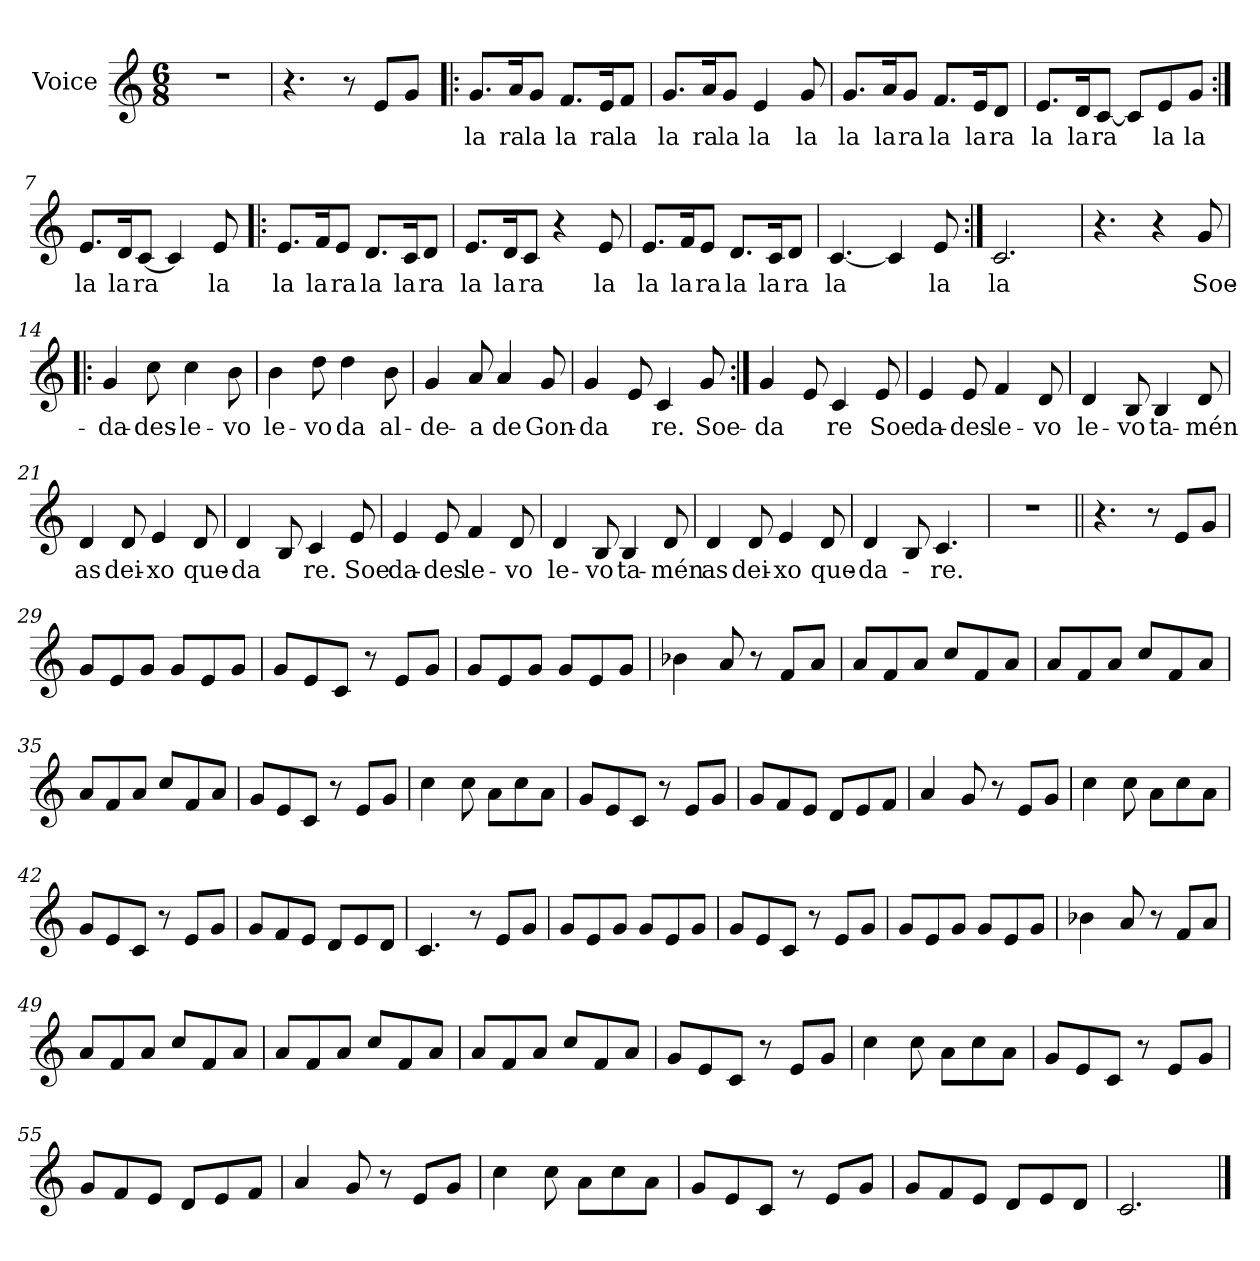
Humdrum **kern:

**kern	**text
*part1	*part1
*staff1	*staff1
*I"Voice	*
*I'V.	*
*clefG2	*
*k[]	*
*M6/8	*
*MM120	*
=1	=1
2.r	.
=2	=2
4.r	.
8r	.
8e/L	.
8g/J	.
=3!|:	=3!|:
!	!LO:LY:b
8.g/L	la
!	!LO:LY:b
16a/K	ra
!	!LO:LY:b
8g/J	la
!	!LO:LY:b
8.f/L	la
!	!LO:LY:b
16e/K	ra
!	!LO:LY:b
8f/J	la
=4	=4
!	!LO:LY:b
8.g/L	la
!	!LO:LY:b
16a/K	ra
!	!LO:LY:b
8g/J	la
!	!LO:LY:b
4e/	la
!	!LO:LY:b
8g/	la
=5	=5
!	!LO:LY:b
8.g/L	la
!	!LO:LY:b
16a/K	la
!	!LO:LY:b
8g/J	ra
!	!LO:LY:b
8.f/L	la
!	!LO:LY:b
16e/K	la
!	!LO:LY:b
8d/J	ra
=6	=6
!	!LO:LY:b
8.e/L	la
!	!LO:LY:b
16d/K	la
!	!LO:LY:b
[8c/J	ra
8c/L]	.
!	!LO:LY:b
8e/	la
!	!LO:LY:b
8g/J	la
=7:|!	=7:|!
!	!LO:LY:b
8.e/L	la
!	!LO:LY:b
16d/K	la
!	!LO:LY:b
[8c/J	ra
4c/]	.
!	!LO:LY:b
8e/	la
!!LO:LB:g=z
=8!|:	=8!|:
!	!LO:LY:b
8.e/L	la
!	!LO:LY:b
16f/K	la
!	!LO:LY:b
8e/J	ra
!	!LO:LY:b
8.d/L	la
!	!LO:LY:b
16c/K	la
!	!LO:LY:b
8d/J	ra
=9	=9
!	!LO:LY:b
8.e/L	la
!	!LO:LY:b
16d/K	la
!	!LO:LY:b
8c/J	ra
4r	.
!	!LO:LY:b
8e/	la
=10	=10
!	!LO:LY:b
8.e/L	la
!	!LO:LY:b
16f/K	la
!	!LO:LY:b
8e/J	ra
!	!LO:LY:b
8.d/L	la
!	!LO:LY:b
16c/K	la
!	!LO:LY:b
8d/J	ra
=11	=11
!	!LO:LY:b
[4.c/	la
4c/]	.
!	!LO:LY:b
8e/	la
=12:|!	=12:|!
!	!LO:LY:b
2.c/	la
=13	=13
4.r	.
4r	.
!	!LO:LY:b
8g/	Soe-
=14!|:	=14!|:
!	!LO:LY:b
4g/	-da-
!	!LO:LY:b
8cc\	-des-
!	!LO:LY:b
4cc\	-le-
!	!LO:LY:b
8b\	-vo
!!LO:LB:g=z
=15	=15
!	!LO:LY:b
4b\	le-
!	!LO:LY:b
8dd\	-vo
!	!LO:LY:b
4dd\	da
!	!LO:LY:b
8b\	al-
=16	=16
!	!LO:LY:b
4g/	-de-
!	!LO:LY:b
8a/	-a
!	!LO:LY:b
4a/	de
!	!LO:LY:b
8g/	Gon-
=17	=17
!	!LO:LY:b
4g/	-da
8e/	.
!	!LO:LY:b
4c/	re.
!	!LO:LY:b
8g/	Soe-
=18:|!	=18:|!
!	!LO:LY:b
4g/	-da
8e/	.
!	!LO:LY:b
4c/	re
!	!LO:LY:b
8e/	Soe
=19	=19
!	!LO:LY:b
4e/	da-
!	!LO:LY:b
8e/	-des
!	!LO:LY:b
4f/	le-
!	!LO:LY:b
8d/	-vo
=20	=20
!	!LO:LY:b
4d/	le-
!	!LO:LY:b
8B/	-vo
!	!LO:LY:b
4B/	ta-
!	!LO:LY:b
8d/	-mén
!!LO:LB:g=z
=21	=21
!	!LO:LY:b
4d/	as
!	!LO:LY:b
8d/	dei-
!	!LO:LY:b
4e/	-xo
!	!LO:LY:b
8d/	que-
=22	=22
!	!LO:LY:b
4d/	-da
8B/	.
!	!LO:LY:b
4c/	re.
!	!LO:LY:b
8e/	Soe
=23	=23
!	!LO:LY:b
4e/	da-
!	!LO:LY:b
8e/	-des
!	!LO:LY:b
4f/	le-
!	!LO:LY:b
8d/	-vo
=24	=24
!	!LO:LY:b
4d/	le-
!	!LO:LY:b
8B/	-vo
!	!LO:LY:b
4B/	ta-
!	!LO:LY:b
8d/	-mén
=25	=25
!	!LO:LY:b
4d/	as
!	!LO:LY:b
8d/	dei-
!	!LO:LY:b
4e/	-xo
!	!LO:LY:b
8d/	que-
=26	=26
!	!LO:LY:b
4d/	-da-
8B/	.
!	!LO:LY:b
4.c/	-re.
=27	=27
2.r	.
!!LO:LB:g=z
=28||	=28||
*MM150	*
4.r	.
8r	.
8e/L	.
8g/J	.
=29	=29
8g/L	.
8e/	.
8g/J	.
8g/L	.
8e/	.
8g/J	.
=30	=30
8g/L	.
8e/	.
8c/J	.
8r	.
8e/L	.
8g/J	.
=31	=31
8g/L	.
8e/	.
8g/J	.
8g/L	.
8e/	.
8g/J	.
=32	=32
4b-X\	.
8a/	.
8r	.
8f/L	.
8a/J	.
=33	=33
8a/L	.
8f/	.
8a/J	.
8cc/L	.
8f/	.
8a/J	.
=34	=34
8a/L	.
8f/	.
8a/J	.
8cc/L	.
8f/	.
8a/J	.
!!LO:LB:g=z
=35	=35
8a/L	.
8f/	.
8a/J	.
8cc/L	.
8f/	.
8a/J	.
=36	=36
8g/L	.
8e/	.
8c/J	.
8r	.
8e/L	.
8g/J	.
=37	=37
4cc\	.
8cc\	.
8a\L	.
8cc\	.
8a\J	.
=38	=38
8g/L	.
8e/	.
8c/J	.
8r	.
8e/L	.
8g/J	.
=39	=39
8g/L	.
8f/	.
8e/J	.
8d/L	.
8e/	.
8f/J	.
=40	=40
4a/	.
8g/	.
8r	.
8e/L	.
8g/J	.
=41	=41
4cc\	.
8cc\	.
8a\L	.
8cc\	.
8a\J	.
!!LO:LB:g=z
=42	=42
8g/L	.
8e/	.
8c/J	.
8r	.
8e/L	.
8g/J	.
=43	=43
8g/L	.
8f/	.
8e/J	.
8d/L	.
8e/	.
8d/J	.
=44	=44
4.c/	.
8r	.
8e/L	.
8g/J	.
=45	=45
8g/L	.
8e/	.
8g/J	.
8g/L	.
8e/	.
8g/J	.
=46	=46
8g/L	.
8e/	.
8c/J	.
8r	.
8e/L	.
8g/J	.
=47	=47
8g/L	.
8e/	.
8g/J	.
8g/L	.
8e/	.
8g/J	.
=48	=48
4b-X\	.
8a/	.
8r	.
8f/L	.
8a/J	.
!!LO:LB:g=z
=49	=49
8a/L	.
8f/	.
8a/J	.
8cc/L	.
8f/	.
8a/J	.
=50	=50
8a/L	.
8f/	.
8a/J	.
8cc/L	.
8f/	.
8a/J	.
=51	=51
8a/L	.
8f/	.
8a/J	.
8cc/L	.
8f/	.
8a/J	.
=52	=52
8g/L	.
8e/	.
8c/J	.
8r	.
8e/L	.
8g/J	.
=53	=53
4cc\	.
8cc\	.
8a\L	.
8cc\	.
8a\J	.
=54	=54
8g/L	.
8e/	.
8c/J	.
8r	.
8e/L	.
8g/J	.
=55	=55
8g/L	.
8f/	.
8e/J	.
8d/L	.
8e/	.
8f/J	.
!!LO:LB:g=z
=56	=56
4a/	.
8g/	.
8r	.
8e/L	.
8g/J	.
=57	=57
4cc\	.
8cc\	.
8a\L	.
8cc\	.
8a\J	.
=58	=58
8g/L	.
8e/	.
8c/J	.
8r	.
8e/L	.
8g/J	.
=59	=59
8g/L	.
8f/	.
8e/J	.
8d/L	.
8e/	.
8d/J	.
=60	=60
2.c/	.
==	==
*-	*-
